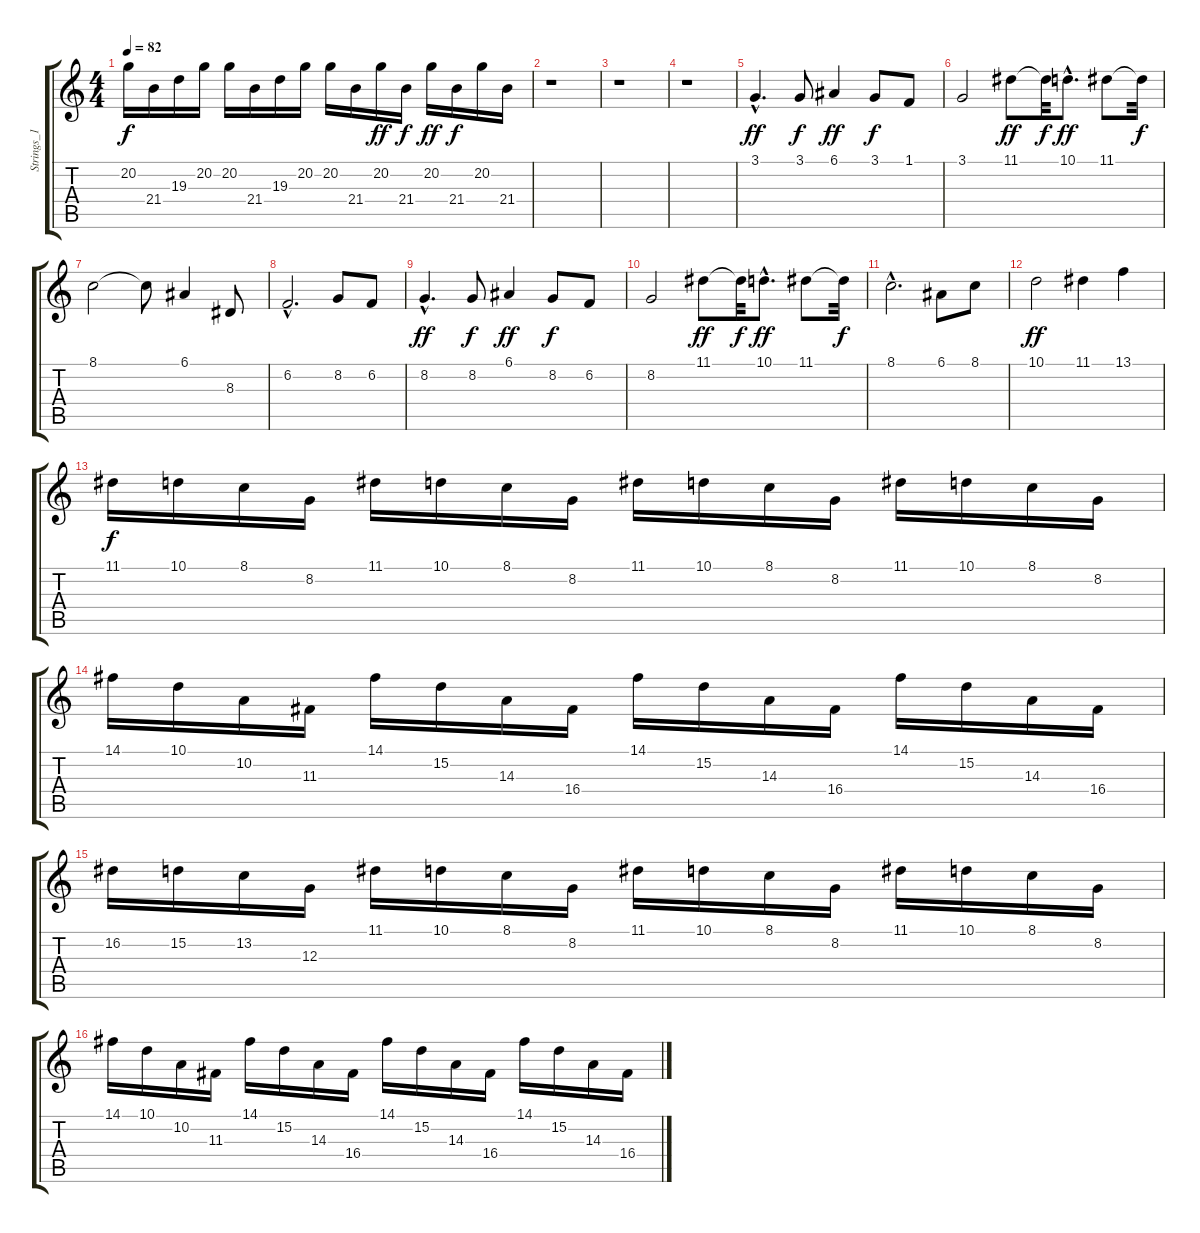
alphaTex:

\track ("Strings_1" "Strings_1") {instrument stringensemble1}
\staff {score tabs}
\tuning (E4 B3 G3 D3 A2 E2) {hide}
\ts (4 4)
\tempo 82
\clef g2
\ks c
20.2.16{dy f} 21.4.16 19.3.16 20.2.16 20.2.16 21.4.16 19.3.16 20.2.16 20.2.16 21.4.16 20.2.16{dy ff} 21.4.16{dy f} 20.2.16{dy ff} 21.4.16{dy f} 20.2.16 21.4.16 |
r.1 |
r.1 |
r.1 |
3.1{hac}.4{d dy ff balance 6} 3.1.8{dy f} 6.1.4{dy ff} 3.1.8{dy f} 1.1.8 |
3.1.2 11.1.8{dy ff} 11.1{t}.32{dy f} 10.1{hac}.8{d dy ff} 11.1.8 11.1{t}.32{dy f} |
8.1.2 8.1{t}.8 6.1.4 8.3.8 |
6.2{hac}.2{d} 8.2.8 6.2.8 |
8.2{hac}.4{d dy ff} 8.2.8{dy f} 6.1.4{dy ff} 8.2.8{dy f} 6.2.8 |
8.2.2 11.1.8{dy ff} 11.1{t}.32{dy f} 10.1{hac}.8{d dy ff} 11.1.8 11.1{t}.32{dy f} |
8.1{hac}.2{d} 6.1.8 8.1.8 |
10.1.2{dy ff} 11.1.4 13.1.4 |
11.1.16{dy f} 10.1.16 8.1.16 8.2.16 11.1.16 10.1.16 8.1.16 8.2.16 11.1.16 10.1.16 8.1.16 8.2.16 11.1.16 10.1.16 8.1.16 8.2.16 |
14.1.16 10.1.16 10.2.16 11.3.16 14.1.16 15.2.16 14.3.16 16.4.16 14.1.16 15.2.16 14.3.16 16.4.16 14.1.16 15.2.16 14.3.16 16.4.16 |
16.2.16 15.2.16 13.2.16 12.3.16 11.1.16 10.1.16 8.1.16 8.2.16 11.1.16 10.1.16 8.1.16 8.2.16 11.1.16 10.1.16 8.1.16 8.2.16 |
14.1.16 10.1.16 10.2.16 11.3.16 14.1.16 15.2.16 14.3.16 16.4.16 14.1.16 15.2.16 14.3.16 16.4.16 14.1.16 15.2.16 14.3.16 16.4.16
